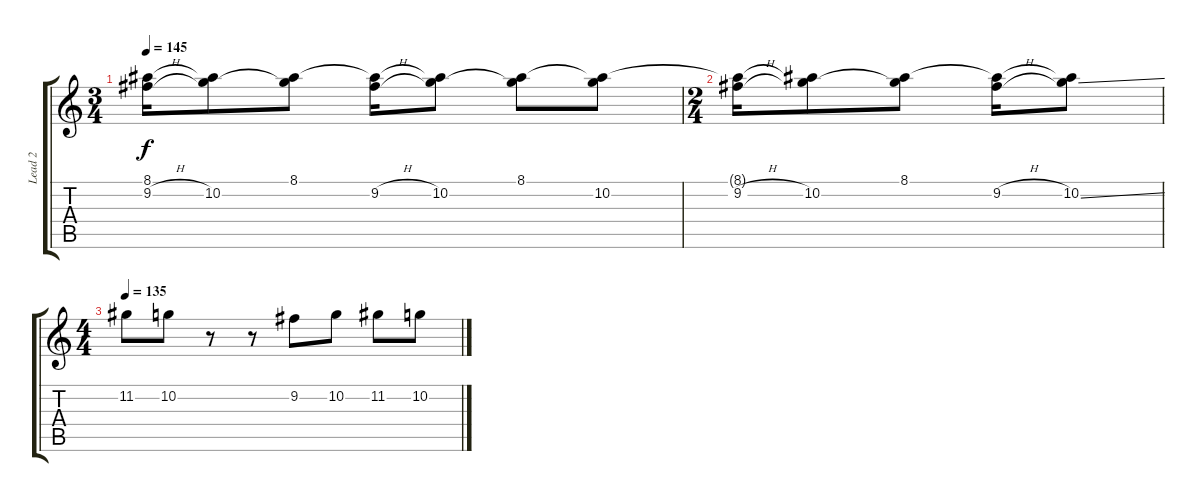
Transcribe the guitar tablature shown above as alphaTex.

\track ("Lead 2" "Lead 2") {instrument distortionguitar}
\staff {score tabs}
\tuning (D4 A3 F3 C3 G2 D2) {hide}
\ts (3 4)
\tempo 145
\clef g2
\ks c
(8.1{t} 9.2{h}).16{dy f} (8.1{t} 10.2).8 (8.1 10.2{t}).8 (8.1{t} 9.2{h}).16 (8.1{t} 10.2).8 (8.1 10.2{t}).8 (8.1{t} 10.2).8 |
\ts (2 4)
(8.1{t} 9.2{h}).16 (8.1{t} 10.2).8 (8.1 10.2{t}).8 (8.1{t} 9.2{h}).16 (8.1{t} 10.2{ss}).8 |
\ts (4 4)
\tempo 135
11.2.8 10.2.8 r.8 r.8 9.2.8 10.2.8 11.2.8 10.2.8
